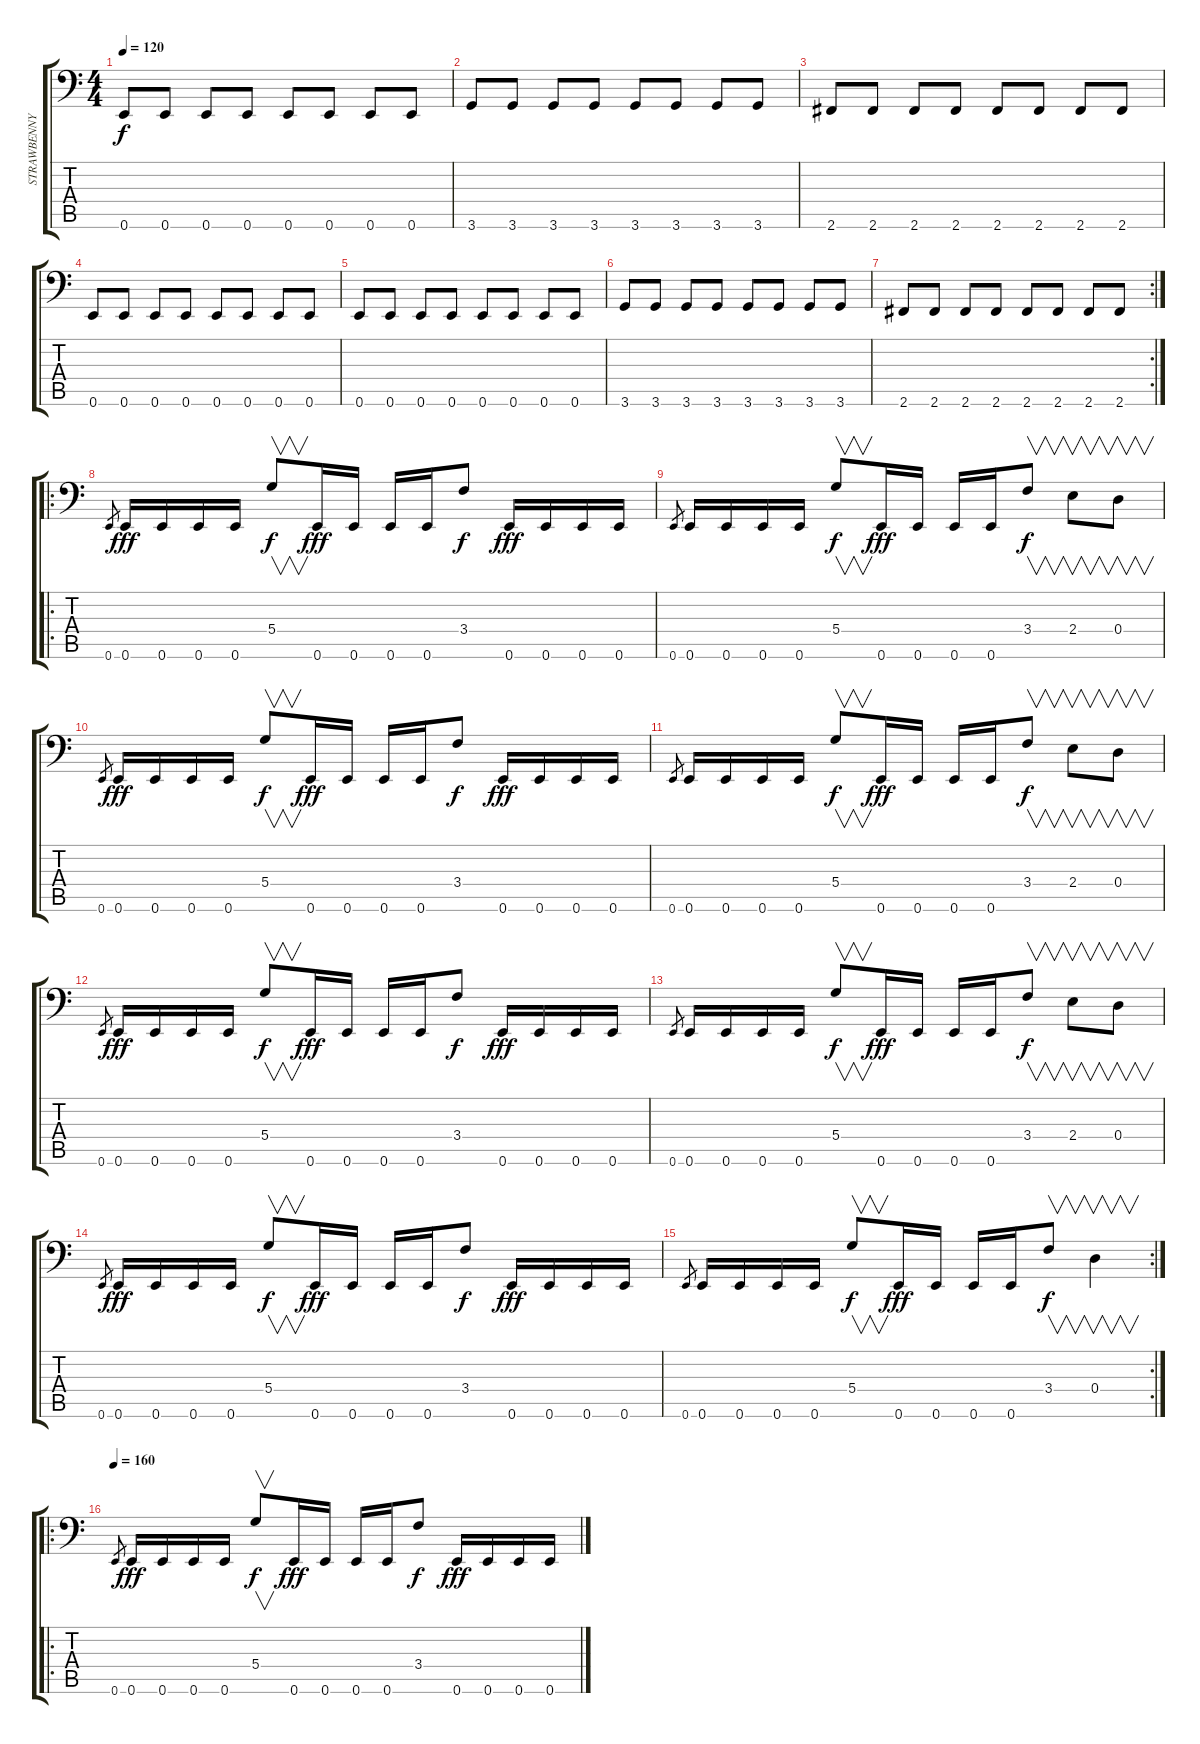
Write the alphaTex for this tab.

\track ("STRAWBENNY" "STRAWBENNY") {instrument slapbass1}
\staff {score tabs}
\tuning (E3 B2 G2 D2 A1 E1) {hide}
\ts (4 4)
\tempo 120
\clef f4
\ks c
0.6.8{dy f} 0.6.8 0.6.8 0.6.8 0.6.8 0.6.8 0.6.8 0.6.8 |
3.6.8 3.6.8 3.6.8 3.6.8 3.6.8 3.6.8 3.6.8 3.6.8 |
2.6.8 2.6.8 2.6.8 2.6.8 2.6.8 2.6.8 2.6.8 2.6.8 |
0.6.8 0.6.8 0.6.8 0.6.8 0.6.8 0.6.8 0.6.8 0.6.8 |
0.6.8 0.6.8 0.6.8 0.6.8 0.6.8 0.6.8 0.6.8 0.6.8 |
3.6.8 3.6.8 3.6.8 3.6.8 3.6.8 3.6.8 3.6.8 3.6.8 |
\rc 2
2.6.8 2.6.8 2.6.8 2.6.8 2.6.8 2.6.8 2.6.8 2.6.8 |
\ro
0.6.8{gr} 0.6.16{dy fff} 0.6.16 0.6.16 0.6.16 5.4.8{v dy f} 0.6.16{dy fff} 0.6.16 0.6.16 0.6.16 3.4.8{dy f} 0.6.16{dy fff} 0.6.16 0.6.16 0.6.16 |
0.6.8{gr} 0.6.16 0.6.16 0.6.16 0.6.16 5.4.8{v dy f} 0.6.16{dy fff} 0.6.16 0.6.16 0.6.16 3.4.8{v dy f} 2.4.8{v} 0.4.8{v} |
0.6.8{gr} 0.6.16{dy fff} 0.6.16 0.6.16 0.6.16 5.4.8{v dy f} 0.6.16{dy fff} 0.6.16 0.6.16 0.6.16 3.4.8{dy f} 0.6.16{dy fff} 0.6.16 0.6.16 0.6.16 |
0.6.8{gr} 0.6.16 0.6.16 0.6.16 0.6.16 5.4.8{v dy f} 0.6.16{dy fff} 0.6.16 0.6.16 0.6.16 3.4.8{v dy f} 2.4.8{v} 0.4.8{v} |
0.6.8{gr} 0.6.16{dy fff} 0.6.16 0.6.16 0.6.16 5.4.8{v dy f} 0.6.16{dy fff} 0.6.16 0.6.16 0.6.16 3.4.8{dy f} 0.6.16{dy fff} 0.6.16 0.6.16 0.6.16 |
0.6.8{gr} 0.6.16 0.6.16 0.6.16 0.6.16 5.4.8{v dy f} 0.6.16{dy fff} 0.6.16 0.6.16 0.6.16 3.4.8{v dy f} 2.4.8{v} 0.4.8{v} |
0.6.8{gr} 0.6.16{dy fff} 0.6.16 0.6.16 0.6.16 5.4.8{v dy f} 0.6.16{dy fff} 0.6.16 0.6.16 0.6.16 3.4.8{dy f} 0.6.16{dy fff} 0.6.16 0.6.16 0.6.16 |
\rc 2
0.6.8{gr} 0.6.16 0.6.16 0.6.16 0.6.16 5.4.8{v dy f} 0.6.16{dy fff} 0.6.16 0.6.16 0.6.16 3.4.8{v dy f} 0.4.4{v} |
\ro
\tempo 160
0.6.8{gr} 0.6.16{dy fff} 0.6.16 0.6.16 0.6.16 5.4.8{v dy f} 0.6.16{dy fff} 0.6.16 0.6.16 0.6.16 3.4.8{dy f} 0.6.16{dy fff} 0.6.16 0.6.16 0.6.16
